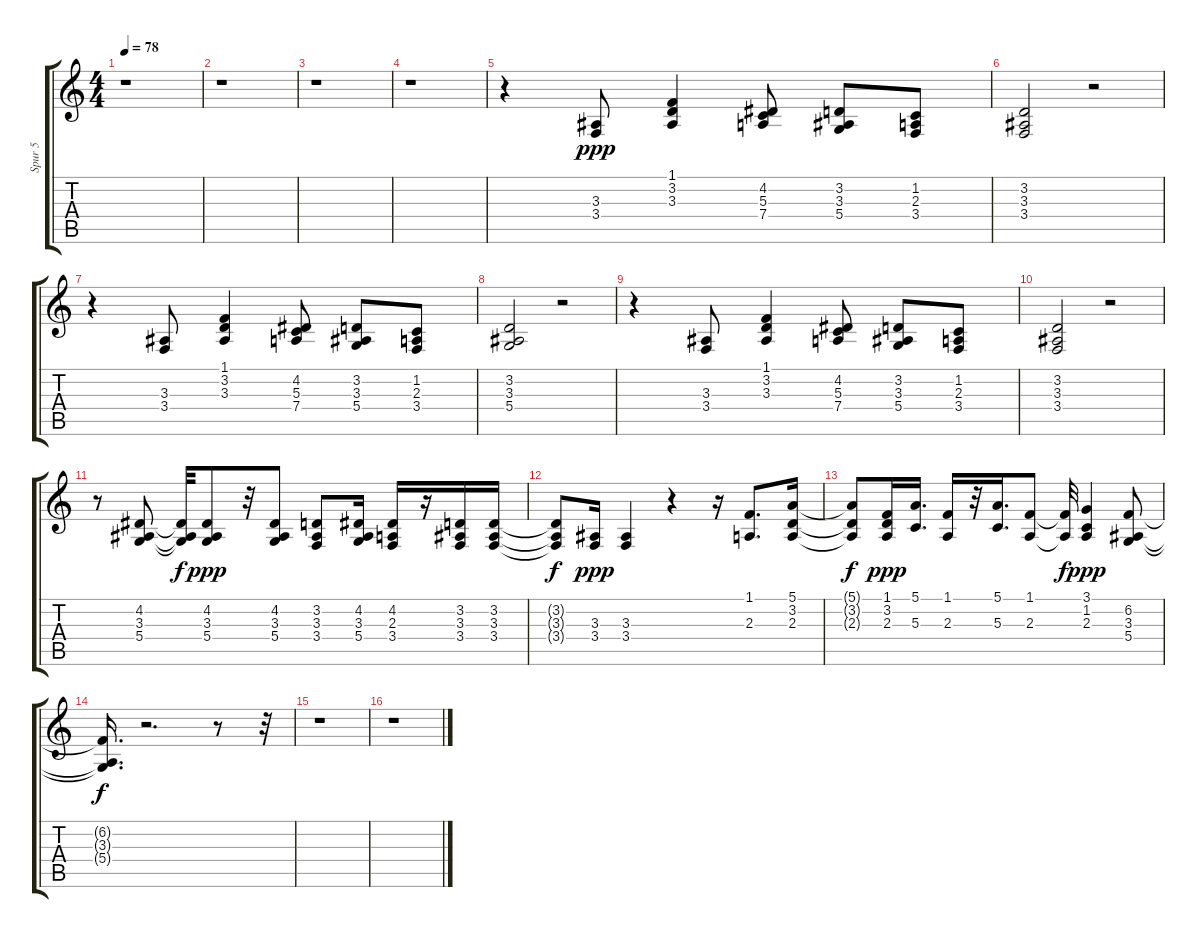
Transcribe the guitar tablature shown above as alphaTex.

\track ("Spur 5" "Spur 5") {instrument choiraahs}
\staff {score tabs}
\tuning (E4 B3 G3 D3 A2 E2) {hide}
\ts (4 4)
\tempo 78
\clef g2
\ks c
r.1{dy f} |
r.1 |
r.1 |
r.1 |
r.4 (3.3 3.4).8{dy ppp} (1.1 3.2 3.3).4 (4.2 5.3 7.4).8 (3.2 3.3 5.4).8 (1.2 2.3 3.4).8 |
(3.2 3.3 3.4).2 r.2 |
r.4 (3.3 3.4).8 (1.1 3.2 3.3).4 (4.2 5.3 7.4).8 (3.2 3.3 5.4).8 (1.2 2.3 3.4).8 |
(3.2 3.3 5.4).2 r.2 |
r.4 (3.3 3.4).8 (1.1 3.2 3.3).4 (4.2 5.3 7.4).8 (3.2 3.3 5.4).8 (1.2 2.3 3.4).8 |
(3.2 3.3 3.4).2 r.2 |
r.8 (4.2 3.3 5.4).8 (4.2{t} 3.3{t} 5.4{t}).32{dy f} (4.2 3.3 5.4).8{dy ppp} r.32 (4.2 3.3 5.4).8 (3.2 3.3 3.4).8 (4.2 3.3 5.4).16 (4.2 2.3 3.4).16 r.16 (3.2 3.3 3.4).16 (3.2 3.3 3.4).16 |
(3.2{t} 3.3{t} 3.4{t}).8{dy f} (3.3 3.4).16{dy ppp} (3.3 3.4).4 r.4 r.16 (1.1 2.3).8{d} (5.1 3.2 2.3).16 |
(5.1{t} 3.2{t} 2.3{t}).8{dy f} (1.1 3.2 2.3).16{dy ppp} (5.1 5.3).16{d} (1.1 2.3).16 r.32 (5.1 5.3).16{d} (1.1 2.3).8 (1.1{t} 2.3{t}).32{dy f} (3.1 1.2 2.3).4{dy ppp} (6.2 3.3 5.4).8 |
(6.2{t} 3.3{t} 5.4{t}).16{d dy f} r.2{d} r.8 r.32 |
r.1 |
r.1
